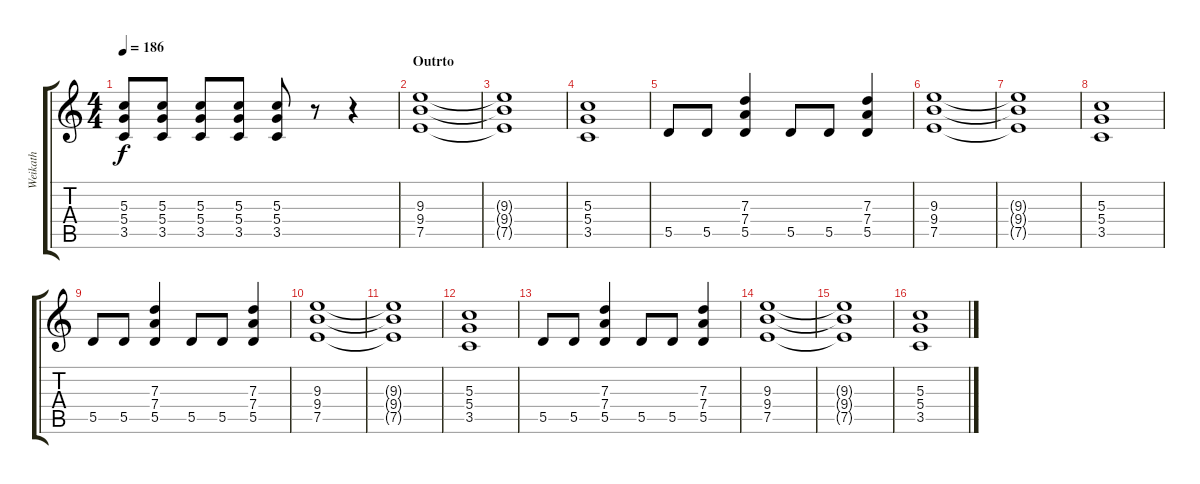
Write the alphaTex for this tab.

\track ("Weikath" "Weikath") {instrument distortionguitar}
\staff {score tabs}
\tuning (E4 B3 G3 D3 A2 E2) {hide}
\ts (4 4)
\tempo 186
\clef g2
\ks c
(5.3 5.4 3.5).8{dy f} (5.3 5.4 3.5).8 (5.3 5.4 3.5).8 (5.3 5.4 3.5).8 (5.3 5.4 3.5).8 r.8 r.4{volume 16 balance 8} |
\section ("" "Outrto")
(9.3 9.4 7.5).1 |
(9.3{t} 9.4{t} 7.5{t}).1 |
(5.3 5.4 3.5).1 |
5.5.8 5.5.8 (7.3 7.4 5.5).4 5.5.8 5.5.8 (7.3 7.4 5.5).4 |
(9.3 9.4 7.5).1 |
(9.3{t} 9.4{t} 7.5{t}).1 |
(5.3 5.4 3.5).1 |
5.5.8 5.5.8 (7.3 7.4 5.5).4 5.5.8 5.5.8 (7.3 7.4 5.5).4 |
(9.3 9.4 7.5).1 |
(9.3{t} 9.4{t} 7.5{t}).1 |
(5.3 5.4 3.5).1 |
5.5.8 5.5.8 (7.3 7.4 5.5).4 5.5.8 5.5.8 (7.3 7.4 5.5).4 |
(9.3 9.4 7.5).1 |
(9.3{t} 9.4{t} 7.5{t}).1 |
(5.3 5.4 3.5).1
